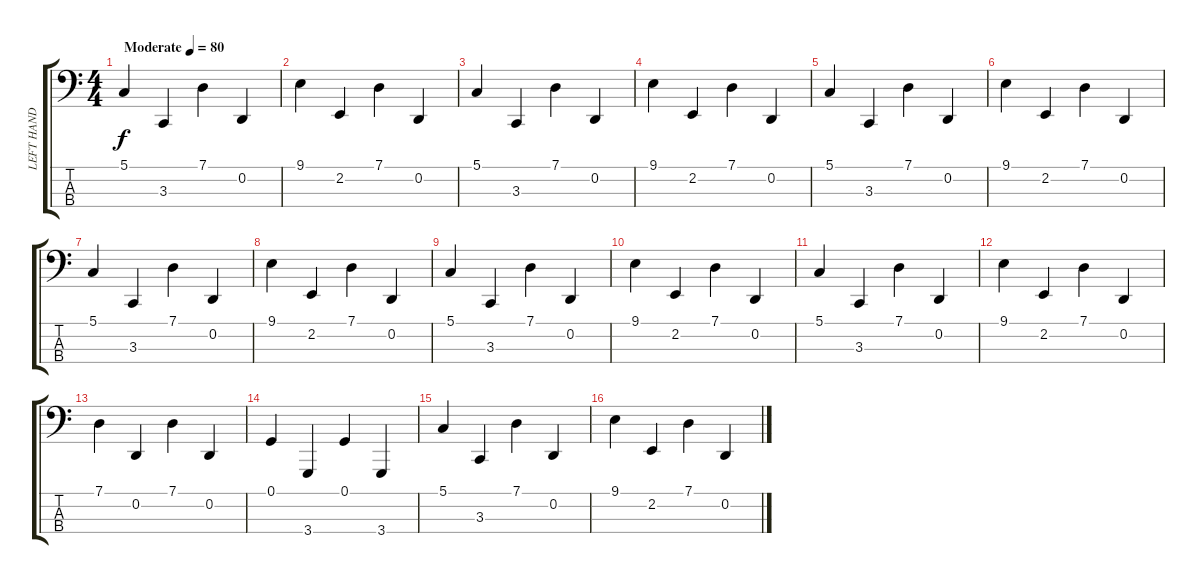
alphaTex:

\track ("LEFT HAND" "LEFT HAND") {instrument acousticgrandpiano}
\staff {score tabs}
\tuning (G2 D2 A1 E1) {hide}
\ts (4 4)
\tempo (80 "Moderate")
\clef f4
\ks c
5.1.4{dy f instrument acousticgrandpiano} 3.3.4 7.1.4 0.2.4 |
9.1.4 2.2.4 7.1.4 0.2.4 |
5.1.4 3.3.4 7.1.4 0.2.4 |
9.1.4 2.2.4 7.1.4 0.2.4 |
5.1.4 3.3.4 7.1.4 0.2.4 |
9.1.4 2.2.4 7.1.4 0.2.4 |
5.1.4 3.3.4 7.1.4 0.2.4 |
9.1.4 2.2.4 7.1.4 0.2.4 |
5.1.4 3.3.4 7.1.4 0.2.4 |
9.1.4 2.2.4 7.1.4 0.2.4 |
5.1.4 3.3.4 7.1.4 0.2.4 |
9.1.4 2.2.4 7.1.4 0.2.4 |
7.1.4 0.2.4 7.1.4 0.2.4 |
0.1.4 3.4.4 0.1.4 3.4.4 |
5.1.4 3.3.4 7.1.4 0.2.4 |
9.1.4 2.2.4 7.1.4 0.2.4
